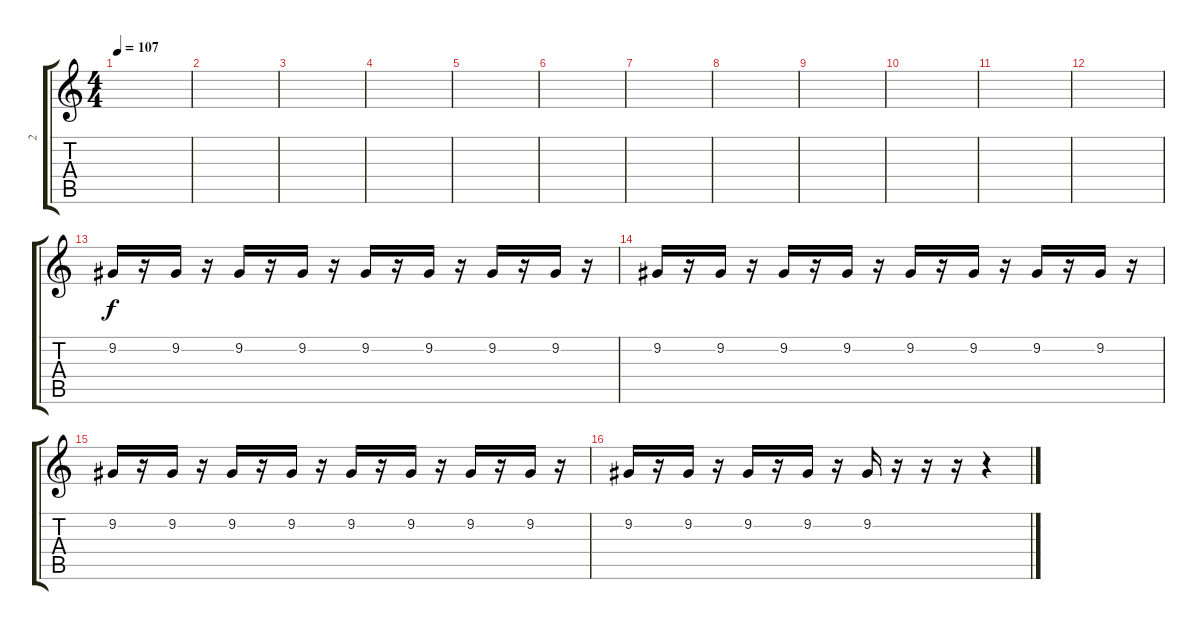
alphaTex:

\track ("2" "2") {instrument violin}
\staff {score tabs}
\tuning (E4 B3 G3 D3 A2 D2) {hide}
\ts (4 4)
\tempo 107
\clef g2
\ks c
|
|
|
|
|
|
|
|
|
|
|
|
9.2.16{volume 10 balance 16 instrument lead2sawtooth} r.16 9.2.16 r.16 9.2.16 r.16 9.2.16 r.16 9.2.16 r.16 9.2.16 r.16 9.2.16 r.16 9.2.16 r.16 |
9.2.16{balance 8} r.16 9.2.16 r.16 9.2.16 r.16 9.2.16 r.16 9.2.16 r.16 9.2.16 r.16 9.2.16 r.16 9.2.16 r.16 |
9.2.16{balance 0} r.16 9.2.16 r.16 9.2.16 r.16 9.2.16 r.16 9.2.16 r.16 9.2.16 r.16 9.2.16 r.16 9.2.16 r.16 |
9.2.16{balance 8} r.16 9.2.16 r.16 9.2.16 r.16 9.2.16 r.16 9.2.16 r.16 r.16 r.16 r.4
